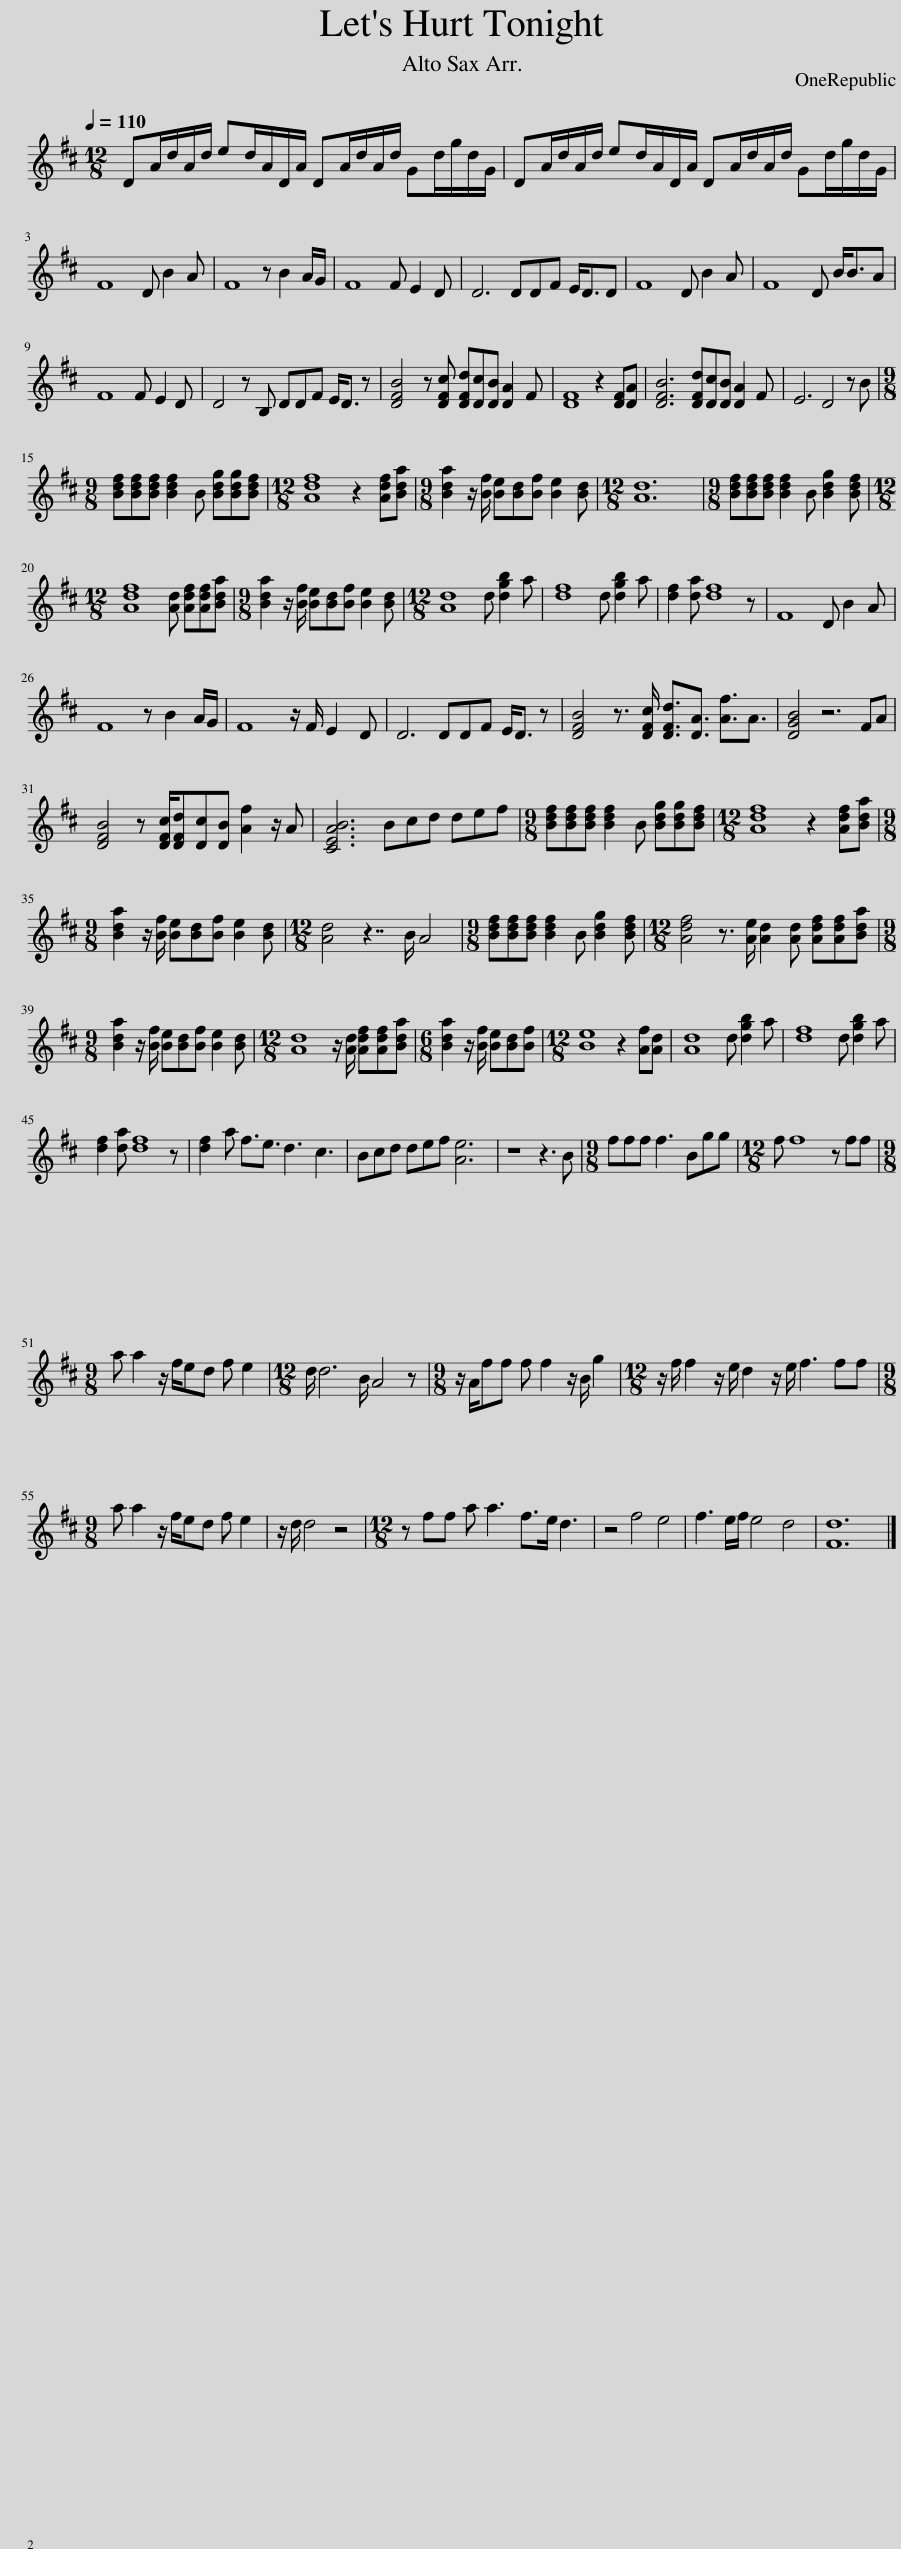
X:1
L:1/8
Q:1/4=110
M:12/8
I:linebreak $
K:none
V:1 treble transpose=-9
V:1
[K:D] DA/d/A/d/ ed/A/D/A/ DA/d/A/d/ Gd/g/d/G/ | DA/d/A/d/ ed/A/D/A/ DA/d/A/d/ Gd/g/d/G/ |$!mp! F8 D B2 A | F8 z B2 A/G/ | F8 F E2 D | %5
 D6 DDF E<DD | F8 D B2 A | F8 D B<BA |$ F8 F E2 D | D4 z B, DDF E<D z | %10
!<(! [DFB]4 z [DFc] [DFd][Dc][DB] [DA]2 F!<)! |!mf! [DF]8 z2 [DF][DA] | [DFB]6 [DFd][Dc][DB] [DA]2 F | E6!<(! D4 z B!<)! |$[M:9/8]!f! [Bdf][Bdf][Bdf] [Bdf]2 B [Bdg][Bdg][Bdf] | %15
[M:12/8] [Adf]8 z2 [Adf][Bda] |[M:9/8] [Bda]2 z/ [Bf]/ [Be][Bd][Bf] [Be]2 [Bd] |[M:12/8] [Ad]12 |[M:9/8] [Bdf][Bdf][Bdf] [Bdf]2 B [Bdg]2 [Bdf] |$[M:12/8] [Adf]8 [Ad] [Adf][Adf][Bda] | %20
[M:9/8] [Bda]2 z/ [Bf]/ [Be][Bd][Bf] [Be]2 [Bd] |[M:12/8] [Ad]8 d [dgb]2 a | [df]8 d [dgb]2 a | [df]2 [da]!>(! [df]8 z!>)! |!mf! F8 D B2 A |$ %25
 F8 z B2 A/G/ | F8 z/ F/ E2 D | D6 DDF E<D z | [DFB]4 z3/2 [DFc]/ [DFd]3/2[DA]3/2 [Af]3/2A3/2 | [DGB]4 z6 FA |$ %30
 [DFB]4 z [DFc]/[DFd][Dc][DB] [Af]2 z/ A | [CEAB]6!<(! !>!B!>!c!>!d !>!d!>!e!>!f!<)! |[M:9/8]!f! !>![Bdf]!>![Bdf]!>![Bdf] !>![Bdf]2 B !>![Bdg]!>![Bdg]!>![Bdf] |[M:12/8] !>![Adf]8 z2 [Adf]!>![Bda] |$[M:9/8] !>![Bda]2 z/ [Bf]/ !>![Be]!>![Bd]!>![Bf] !>![Be]2 [Bd] | %35
[M:12/8] !>![Ad]4 z7/2 B/ A4 |[M:9/8] !>![Bdf]!>![Bdf]!>![Bdf] !>![Bdf]2 B !>![Bdg]2 [Bdf] |[M:12/8] !>![Adf]4 z3/2 [Ae]/ [Ad]2 [Ad] !>![Adf]!>![Adf]!>![Bda] |$[M:9/8] !>![Bda]2 z/ [Bf]/ !>![Be]!>![Bd]!>![Bf] !>![Be]2 [Bd] |[M:12/8] !>![Ad]8 z/ [Ad]/ !>![Adf]!>![Adf]!>![Bda] | %40
[M:6/8] !>![Bda]2 z/ [Bf]/ !>![Be]!>![Bd]!>![Bf] |[M:12/8] !>![Be]8 z2!ff! [Af][Ad] | [Ad]8 d [dgb]2 a | [df]8 d [dgb]2 a |$ [df]2 [da] [df]8 z | %45
 [df]2 a f3/2e3/2 d3 c3 | !>!B!>!c!>!d !>!d!>!e!>!f !>![Ae]6 | z8 z3!mf! B |[M:9/8] fff f3 Bgg |[M:12/8] f f8 z ff |$ %50
[M:9/8] a a2 z/ f/ed f e2 |[M:12/8] d/ d6 B/ A4 z |[M:9/8]!mp! z/ A/ff f f2 z/ B/ g2 |[M:12/8] z/ f/ f2 z/ e/ d2 z/ e/ f3 ff |$[M:9/8] a a2 z/ f/ed f e2 | %55
 z/ d/ d4 z4 |[M:12/8] z ff!p! a a3 f>e d3 | z4 f4 e4 | f3 e/f/ e4 d4 |!pp! [Fd]12 |] %60
